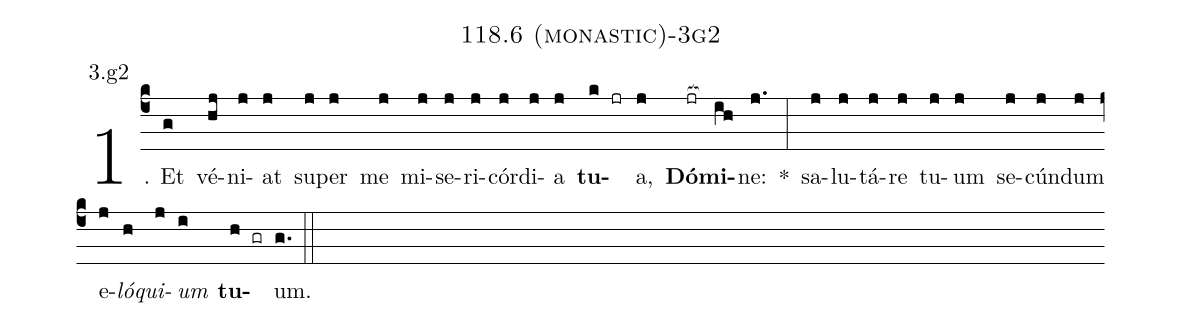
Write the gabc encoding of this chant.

name: 118.6 (monastic)-3g2;
annotation: 3.g2;
%%
(c4)1. Et(g) vé(hj)ni(j)at(j) su(j)per(j) me(j) mi(j)se(j)ri(j)cór(j)di(j)a(j) <b>tu</b>(k jr)a,(j) <b>Dó</b>(jr[ocb:1{])<b>mi</b>(ih[ocb:0}])ne:(j.) *(:) sa(j)lu(j)tá(j)re(j) tu(j)um(j) se(j)cún(j)dum(j) e(j)<i>ló</i>(h)<i>qui</i>(j)<i>um</i>(i) <b>tu</b>(h gr)um.(g.) (::)
